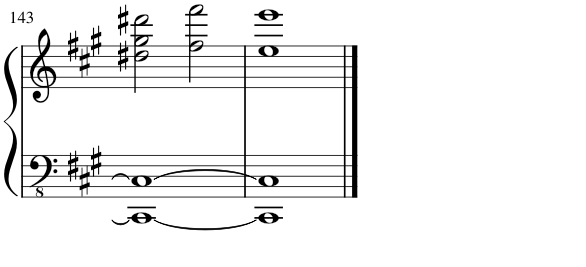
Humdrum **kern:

**kern	**kern
*part1	*part1
*staff2	*staff1
*I"Piano	*
*I'Pno.	*
!!LO:PB:g=z
*clefFv4	*clefG2
*k[f#c#g#]	*k[f#c#g#]
*M4/4	*M4/4
=143	=143
1CCC#_ 1CC#_	2dd#X\ 2gg#\ 2ddd#X\
.	2ff#\ 2fff#\
=144	=144
1CCC#] 1CC#]	1ee 1eee
==	==
*-	*-
